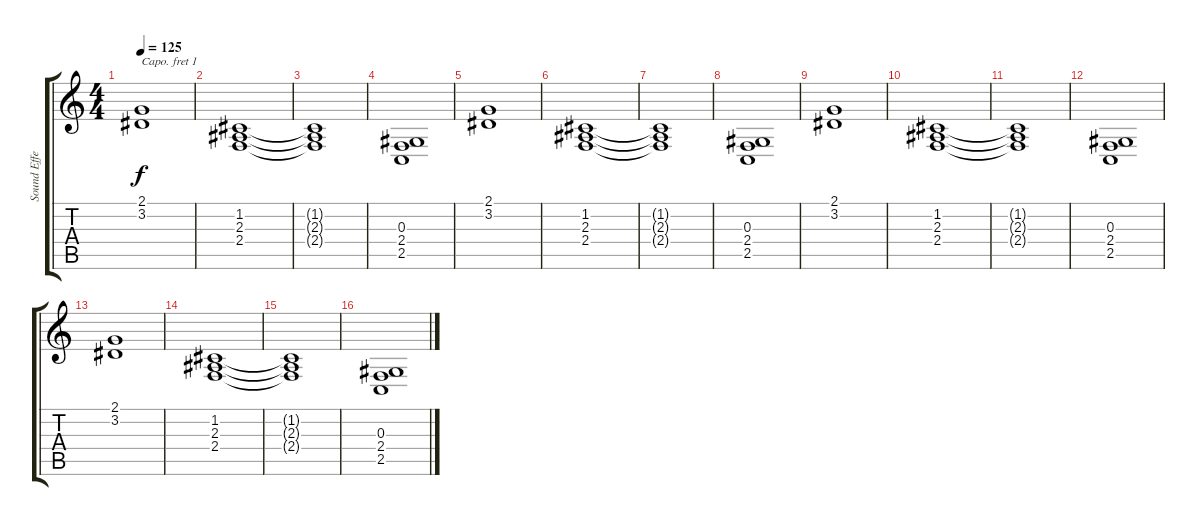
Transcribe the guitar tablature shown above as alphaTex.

\track ("Sound Effects" "Sound Effe") {instrument stringensemble1}
\staff {score tabs}
\capo 1
\tuning (E4 B3 G3 D3 A2 E2) {hide}
\ts (4 4)
\tempo 125
\clef g2
\ks c
(2.1 3.2).1{dy f volume 6} |
(1.2 2.3 2.4).1 |
(1.2{t} 2.3{t} 2.4{t}).1 |
(0.3 2.4 2.5).1 |
(2.1 3.2).1 |
(1.2 2.3 2.4).1 |
(1.2{t} 2.3{t} 2.4{t}).1 |
(0.3 2.4 2.5).1 |
(2.1 3.2).1 |
(1.2 2.3 2.4).1 |
(1.2{t} 2.3{t} 2.4{t}).1 |
(0.3 2.4 2.5).1 |
(2.1 3.2).1 |
(1.2 2.3 2.4).1 |
(1.2{t} 2.3{t} 2.4{t}).1 |
(0.3 2.4 2.5).1
